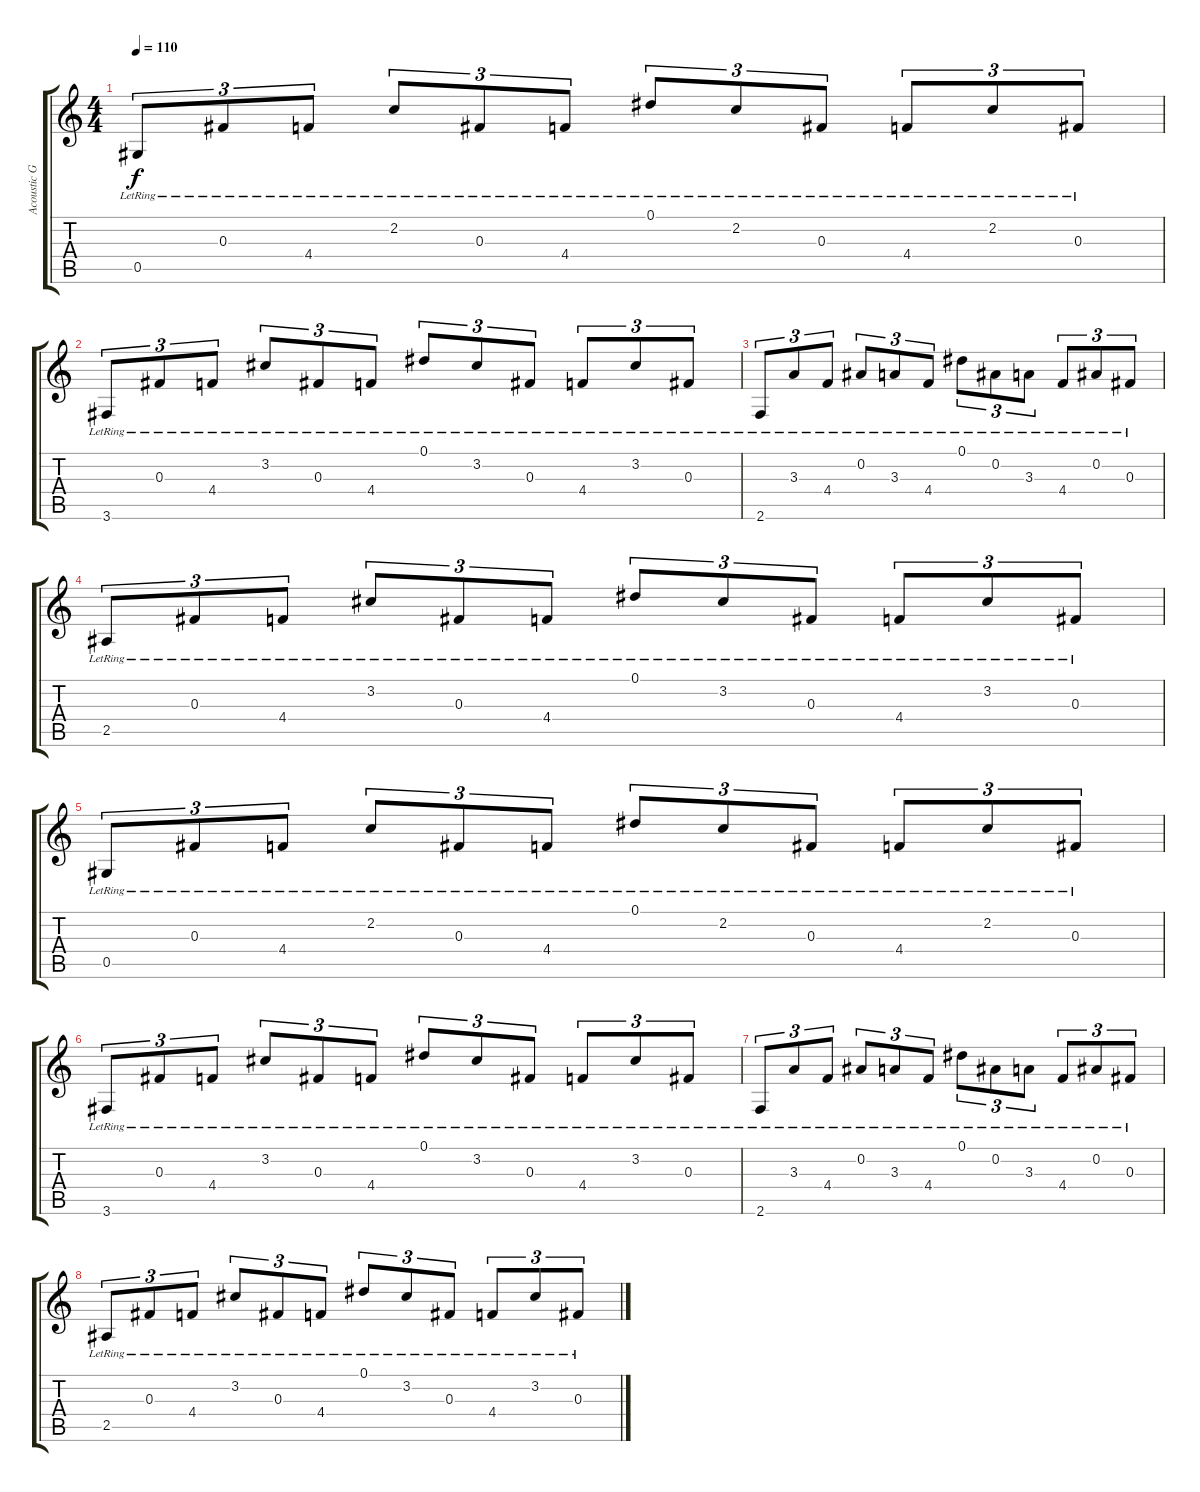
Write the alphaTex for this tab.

\track ("Acoustic Guitar" "Acoustic G") {instrument acousticguitarsteel}
\staff {score tabs}
\tuning (Eb4 Bb3 Gb3 Db3 Ab2 Eb2) {hide}
\ts (4 4)
\tempo 110
\clef g2
\ks c
0.5{lr}.8{tu (3 2) dy f} 0.3{lr}.8{tu (3 2)} 4.4{lr}.8{tu (3 2)} 2.2{lr}.8{tu (3 2)} 0.3{lr}.8{tu (3 2)} 4.4{lr}.8{tu (3 2)} 0.1{lr}.8{tu (3 2)} 2.2{lr}.8{tu (3 2)} 0.3{lr}.8{tu (3 2)} 4.4{lr}.8{tu (3 2)} 2.2{lr}.8{tu (3 2)} 0.3{lr}.8{tu (3 2)} |
3.6{lr}.8{tu (3 2)} 0.3{lr}.8{tu (3 2)} 4.4{lr}.8{tu (3 2)} 3.2{lr}.8{tu (3 2)} 0.3{lr}.8{tu (3 2)} 4.4{lr}.8{tu (3 2)} 0.1{lr}.8{tu (3 2)} 3.2{lr}.8{tu (3 2)} 0.3{lr}.8{tu (3 2)} 4.4{lr}.8{tu (3 2)} 3.2{lr}.8{tu (3 2)} 0.3{lr}.8{tu (3 2)} |
2.6{lr}.8{tu (3 2)} 3.3{lr}.8{tu (3 2)} 4.4{lr}.8{tu (3 2)} 0.2{lr}.8{tu (3 2)} 3.3{lr}.8{tu (3 2)} 4.4{lr}.8{tu (3 2)} 0.1{lr}.8{tu (3 2)} 0.2{lr}.8{tu (3 2)} 3.3{lr}.8{tu (3 2)} 4.4{lr}.8{tu (3 2)} 0.2{lr}.8{tu (3 2)} 0.3{lr}.8{tu (3 2)} |
2.5{lr}.8{tu (3 2)} 0.3{lr}.8{tu (3 2)} 4.4{lr}.8{tu (3 2)} 3.2{lr}.8{tu (3 2)} 0.3{lr}.8{tu (3 2)} 4.4{lr}.8{tu (3 2)} 0.1{lr}.8{tu (3 2)} 3.2{lr}.8{tu (3 2)} 0.3{lr}.8{tu (3 2)} 4.4{lr}.8{tu (3 2)} 3.2{lr}.8{tu (3 2)} 0.3{lr}.8{tu (3 2)} |
0.5{lr}.8{tu (3 2)} 0.3{lr}.8{tu (3 2)} 4.4{lr}.8{tu (3 2)} 2.2{lr}.8{tu (3 2)} 0.3{lr}.8{tu (3 2)} 4.4{lr}.8{tu (3 2)} 0.1{lr}.8{tu (3 2)} 2.2{lr}.8{tu (3 2)} 0.3{lr}.8{tu (3 2)} 4.4{lr}.8{tu (3 2)} 2.2{lr}.8{tu (3 2)} 0.3{lr}.8{tu (3 2)} |
3.6{lr}.8{tu (3 2)} 0.3{lr}.8{tu (3 2)} 4.4{lr}.8{tu (3 2)} 3.2{lr}.8{tu (3 2)} 0.3{lr}.8{tu (3 2)} 4.4{lr}.8{tu (3 2)} 0.1{lr}.8{tu (3 2)} 3.2{lr}.8{tu (3 2)} 0.3{lr}.8{tu (3 2)} 4.4{lr}.8{tu (3 2)} 3.2{lr}.8{tu (3 2)} 0.3{lr}.8{tu (3 2)} |
2.6{lr}.8{tu (3 2)} 3.3{lr}.8{tu (3 2)} 4.4{lr}.8{tu (3 2)} 0.2{lr}.8{tu (3 2)} 3.3{lr}.8{tu (3 2)} 4.4{lr}.8{tu (3 2)} 0.1{lr}.8{tu (3 2)} 0.2{lr}.8{tu (3 2)} 3.3{lr}.8{tu (3 2)} 4.4{lr}.8{tu (3 2)} 0.2{lr}.8{tu (3 2)} 0.3{lr}.8{tu (3 2)} |
2.5{lr}.8{tu (3 2)} 0.3{lr}.8{tu (3 2)} 4.4{lr}.8{tu (3 2)} 3.2{lr}.8{tu (3 2)} 0.3{lr}.8{tu (3 2)} 4.4{lr}.8{tu (3 2)} 0.1{lr}.8{tu (3 2)} 3.2{lr}.8{tu (3 2)} 0.3{lr}.8{tu (3 2)} 4.4{lr}.8{tu (3 2)} 3.2{lr}.8{tu (3 2)} 0.3{lr}.8{tu (3 2)}
